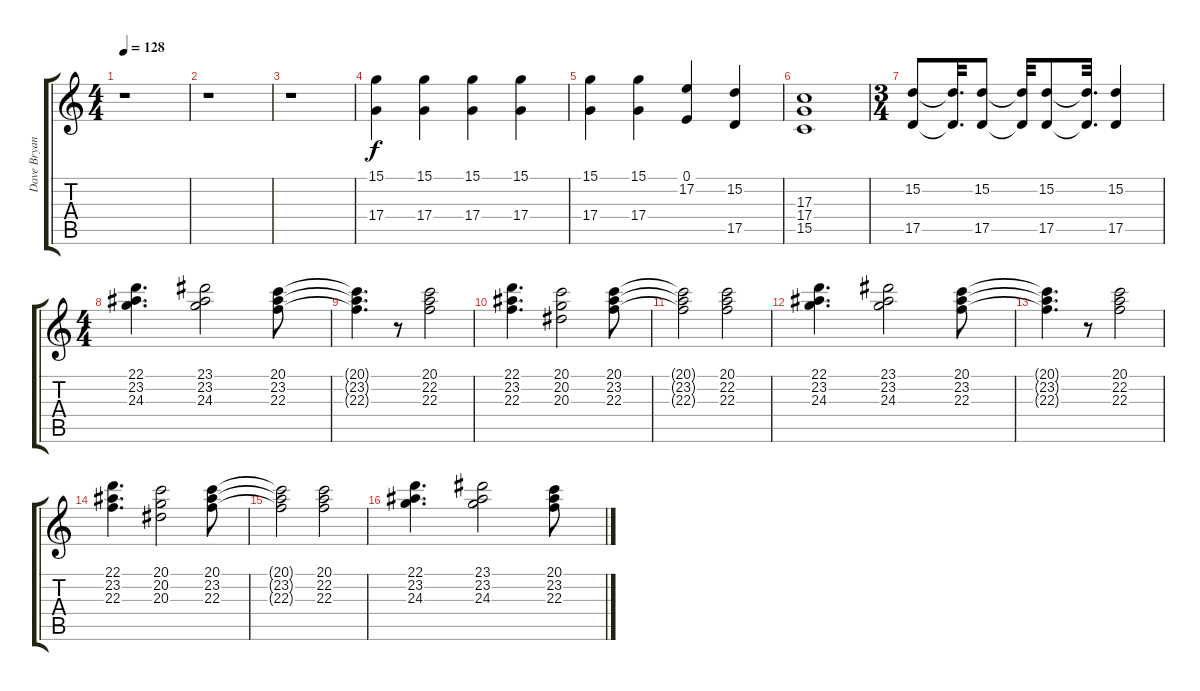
\track ("Dave Bryan" "Dave Bryan") {instrument electricgrandpiano}
\staff {score tabs}
\tuning (E4 B3 G3 D3 A2 E2) {hide}
\ts (4 4)
\tempo 128
\clef g2
\ks c
r.1{dy f} |
r.1 |
r.1 |
(15.1 17.4).4 (15.1 17.4).4 (15.1 17.4).4 (15.1 17.4).4 |
(15.1 17.4).4 (15.1 17.4).4 (0.1 17.2).4 (15.2 17.5).4 |
(17.3 17.4 15.5).1 |
\ts (3 4)
(15.2 17.5).8 (15.2{t} 17.5{t}).32{d} (15.2 17.5).8 (15.2{t} 17.5{t}).32 (15.2 17.5).8 (15.2{t} 17.5{t}).32{d} (15.2 17.5).4 |
\ts (4 4)
(22.1 23.2 24.3).4{d} (23.1 23.2 24.3).2 (20.1 23.2 22.3).8 |
(20.1{t} 23.2{t} 22.3{t}).4{d} r.8 (20.1 22.2 22.3).2 |
(22.1 23.2 22.3).4{d} (20.1 20.2 20.3).2 (20.1 23.2 22.3).8 |
(20.1{t} 23.2{t} 22.3{t}).2 (20.1 22.2 22.3).2 |
(22.1 23.2 24.3).4{d} (23.1 23.2 24.3).2 (20.1 23.2 22.3).8 |
(20.1{t} 23.2{t} 22.3{t}).4{d} r.8 (20.1 22.2 22.3).2 |
(22.1 23.2 22.3).4{d} (20.1 20.2 20.3).2 (20.1 23.2 22.3).8 |
(20.1{t} 23.2{t} 22.3{t}).2 (20.1 22.2 22.3).2 |
(22.1 23.2 24.3).4{d} (23.1 23.2 24.3).2 (20.1 23.2 22.3).8
